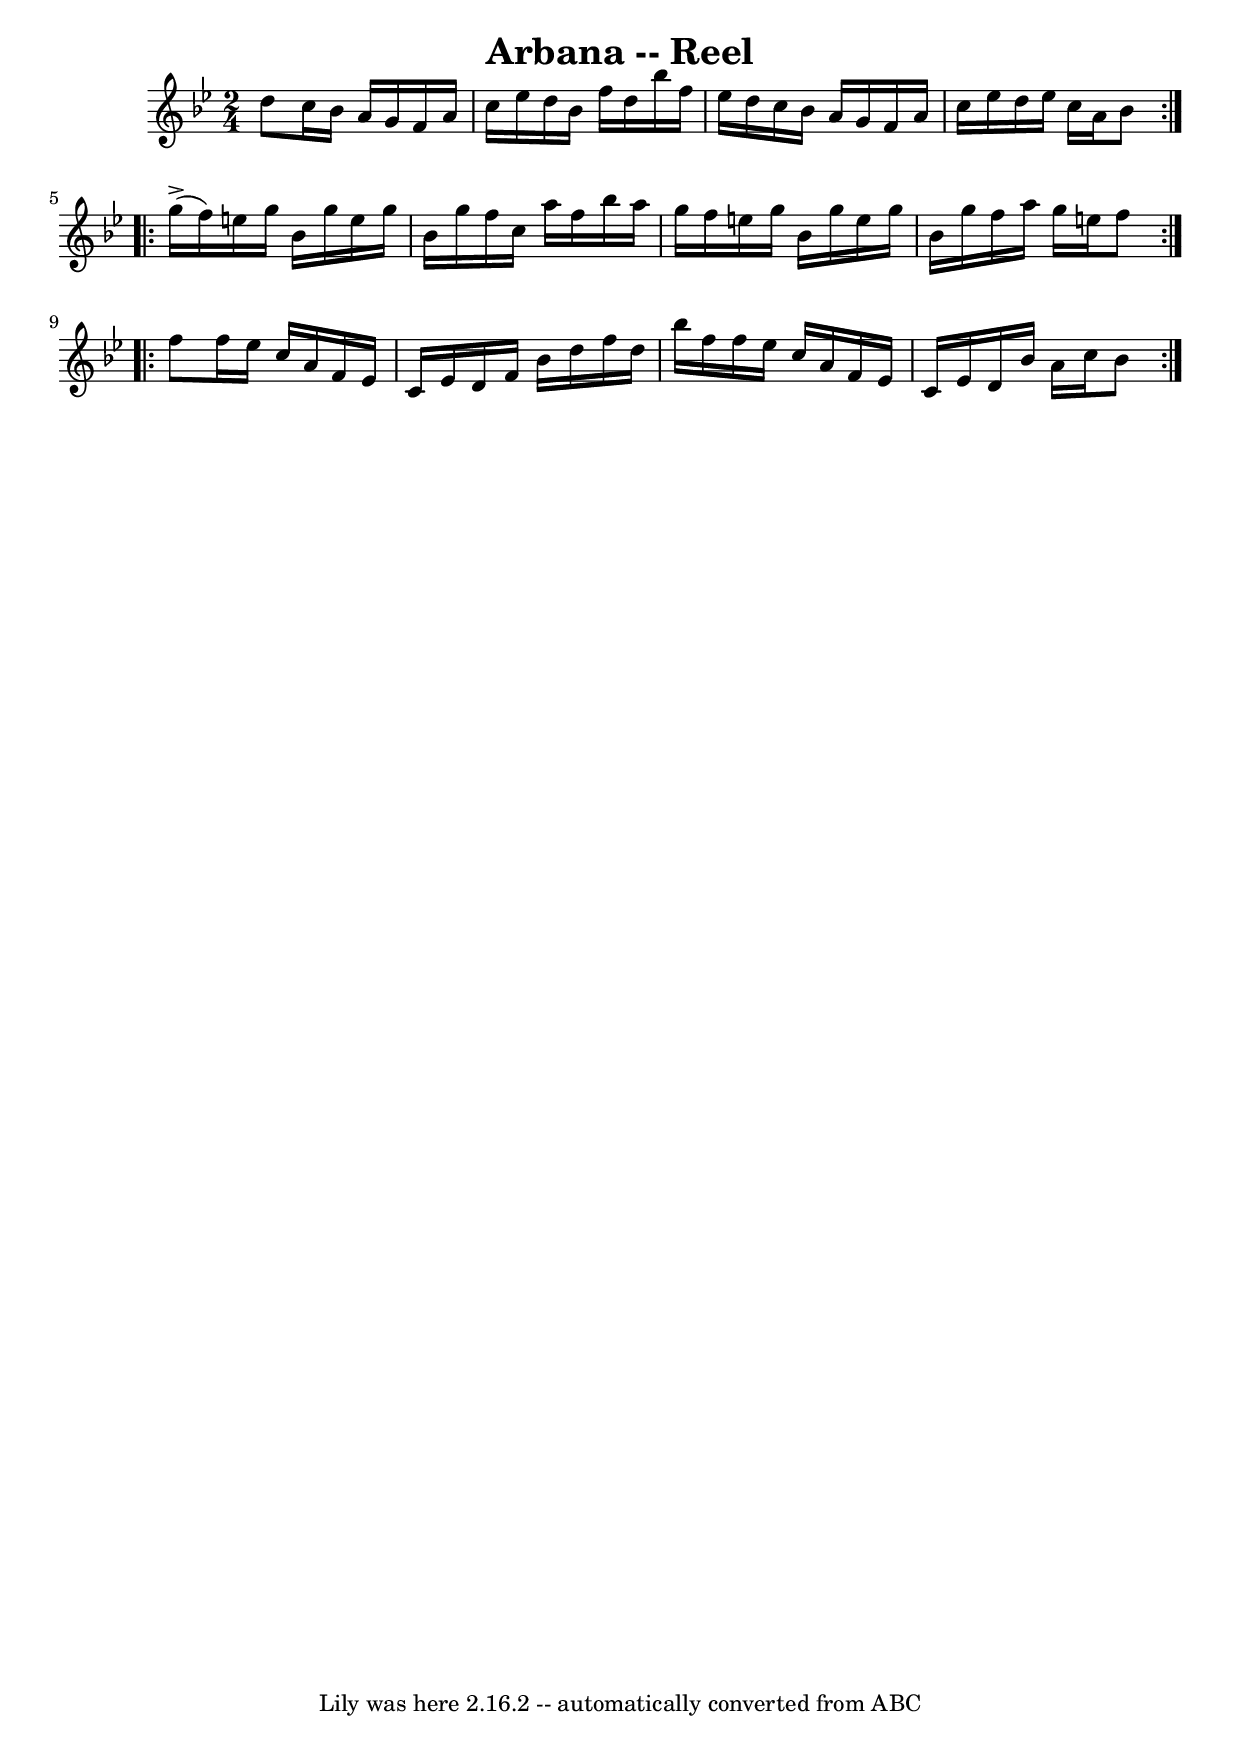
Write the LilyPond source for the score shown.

\version "2.7.40"
\include "Mammoth.ily"
\header {
	%% book = "Ryan's Mammoth Collection"
	crossRefNumber = "1"
	footnotes = ""
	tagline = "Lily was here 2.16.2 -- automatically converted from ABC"
	title = "Arbana -- Reel"
}
voicedefault =  {
\set Score.defaultBarType = "empty"

\repeat volta 2 {
\time 2/4 \key bes \major d''8  |
 c''16 bes'16 a'16 g'16  
 f'16 a'16 c''16 ees''16    |
 d''16 bes'16 f''16    
d''16 bes''16 f''16 ees''16 d''16    |
 c''16 bes'16    
a'16 g'16 f'16 a'16 c''16 ees''16    |
 d''16 ees''16 
 c''16 a'16 bes'8    } \repeat volta 2 { g''16^\accent(f''16  
-) |
 e''16 g''16 bes'16 g''16 e''16 g''16 bes'16    
g''16    |
 f''16 c''16 a''16 f''16 bes''16 a''16    
g''16 f''16    |
 e''16 g''16 bes'16 g''16 e''16    
g''16 bes'16 g''16    |
 f''16 a''16 g''16 e''16 f''8 
 } \repeat volta 2 { f''8  |
 f''16 ees''16 c''16 a'16    
f'16 ees'16 c'16 ees'16    |
 d'16 f'16 bes'16 d''16  
 f''16 d''16 bes''16 f''16    |
 f''16 ees''16 c''16    
a'16 f'16 ees'16 c'16 ees'16    |
 d'16 bes'16 a'16   
 c''16 bes'8    }   
}

\score{
    <<

	\context Staff="default"
	{
	    \voicedefault 
	}

    >>
	\layout {
	}
	\midi {}
}
